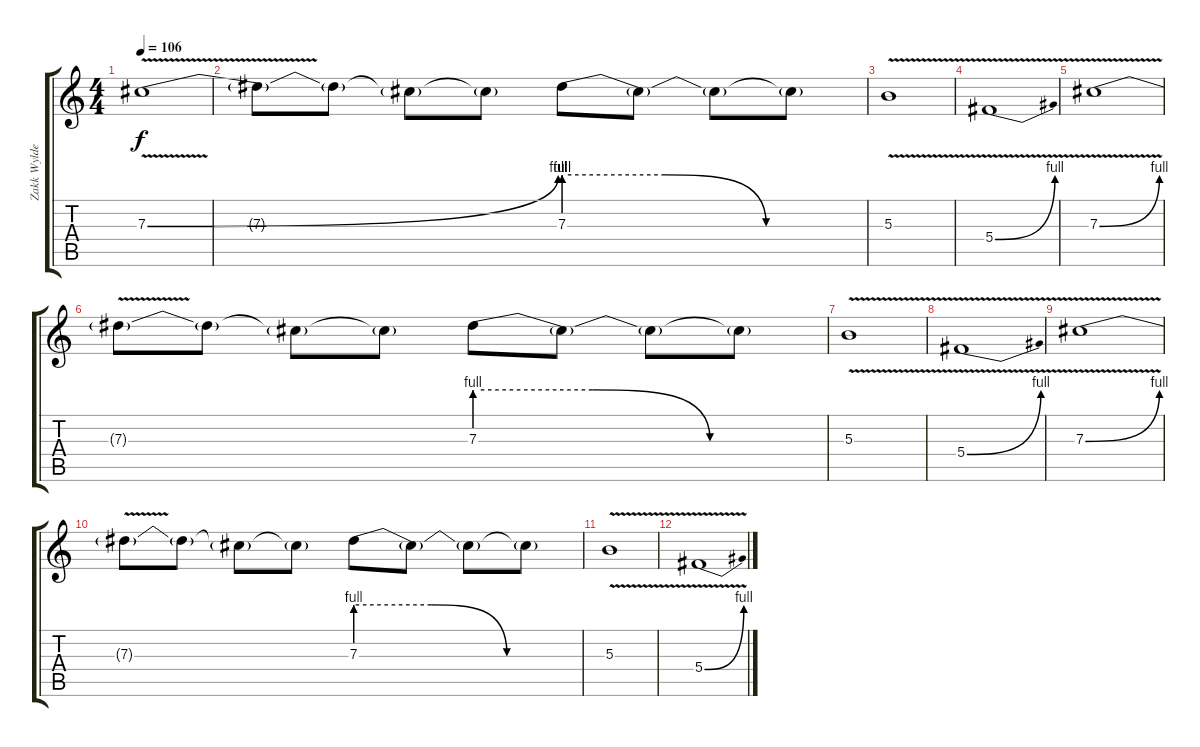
\track ("Zakk Wylde (Lead)" "Zakk Wylde") {instrument overdrivenguitar}
\staff {score tabs}
\tuning (Eb4 Bb3 Gb3 Db3 Ab2 Eb2) {hide}
\ts (4 4)
\tempo 106
\clef g2
\ks c
7.3{be (bend 0 0 60 4) v}.1{dy f} |
7.3{t}.8 7.3{t}.8 7.3{t}.8 7.3{t}.8 7.3{be (custom 0 4 20 4 40 0 60 0)}.8 7.3{t}.8 7.3{t}.8 7.3{t}.8 |
5.3{v}.1 |
5.4{be (bend 0 0 60 4) v}.1 |
7.3{be (bend 0 0 60 4) v}.1 |
7.3{t}.8 7.3{t}.8 7.3{t}.8 7.3{t}.8 7.3{be (custom 0 4 20 4 40 0 60 0)}.8 7.3{t}.8 7.3{t}.8 7.3{t}.8 |
5.3{v}.1 |
5.4{be (bend 0 0 60 4) v}.1 |
7.3{be (bend 0 0 60 4) v}.1 |
7.3{t}.8 7.3{t}.8 7.3{t}.8 7.3{t}.8 7.3{be (custom 0 4 20 4 40 0 60 0)}.8 7.3{t}.8 7.3{t}.8 7.3{t}.8 |
5.3{v}.1 |
5.4{be (bend 0 0 60 4) v}.1
